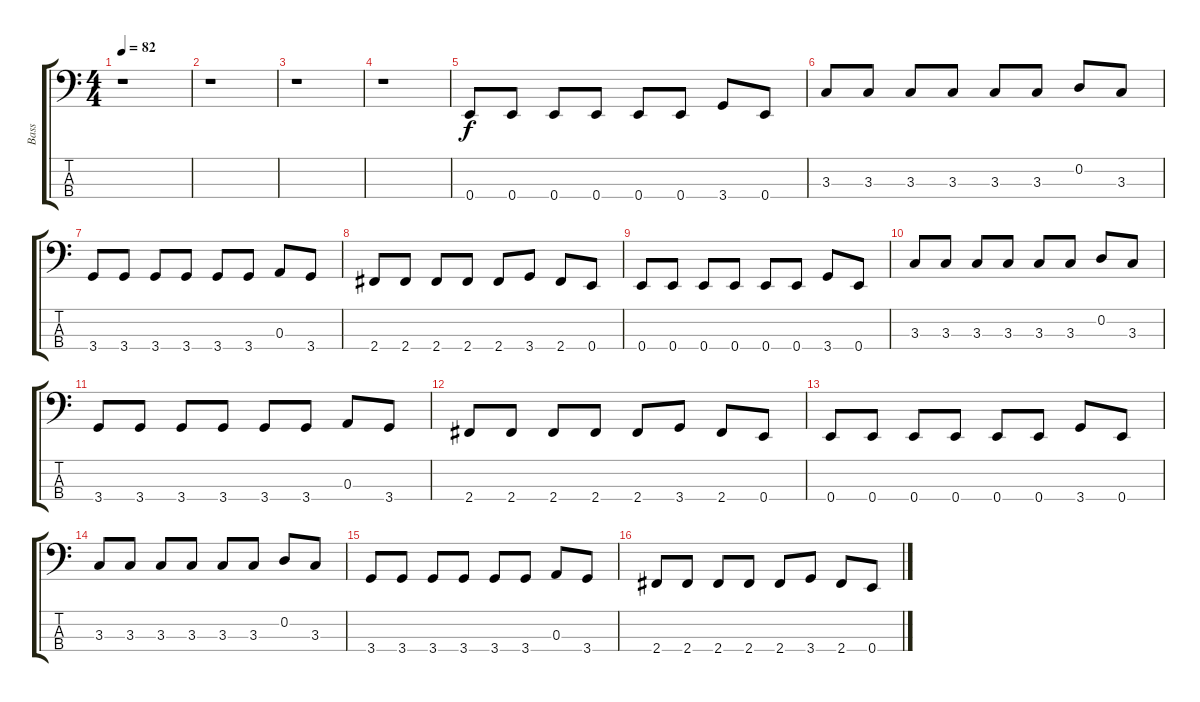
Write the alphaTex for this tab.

\track ("Bass" "Bass") {instrument electricguitarmuted}
\staff {score tabs}
\tuning (G2 D2 A1 E1) {hide}
\ts (4 4)
\tempo 82
\clef f4
\ks c
r.1{dy f instrument electricguitarmuted} |
r.1 |
r.1 |
r.1 |
0.4.8 0.4.8 0.4.8 0.4.8 0.4.8 0.4.8 3.4.8 0.4.8 |
3.3.8 3.3.8 3.3.8 3.3.8 3.3.8 3.3.8 0.2.8 3.3.8 |
3.4.8 3.4.8 3.4.8 3.4.8 3.4.8 3.4.8 0.3.8 3.4.8 |
2.4.8 2.4.8 2.4.8 2.4.8 2.4.8 3.4.8 2.4.8 0.4.8 |
0.4.8 0.4.8 0.4.8 0.4.8 0.4.8 0.4.8 3.4.8 0.4.8 |
3.3.8 3.3.8 3.3.8 3.3.8 3.3.8 3.3.8 0.2.8 3.3.8 |
3.4.8 3.4.8 3.4.8 3.4.8 3.4.8 3.4.8 0.3.8 3.4.8 |
2.4.8 2.4.8 2.4.8 2.4.8 2.4.8 3.4.8 2.4.8 0.4.8 |
0.4.8 0.4.8 0.4.8 0.4.8 0.4.8 0.4.8 3.4.8 0.4.8 |
3.3.8 3.3.8 3.3.8 3.3.8 3.3.8 3.3.8 0.2.8 3.3.8 |
3.4.8 3.4.8 3.4.8 3.4.8 3.4.8 3.4.8 0.3.8 3.4.8 |
2.4.8 2.4.8 2.4.8 2.4.8 2.4.8 3.4.8 2.4.8 0.4.8
